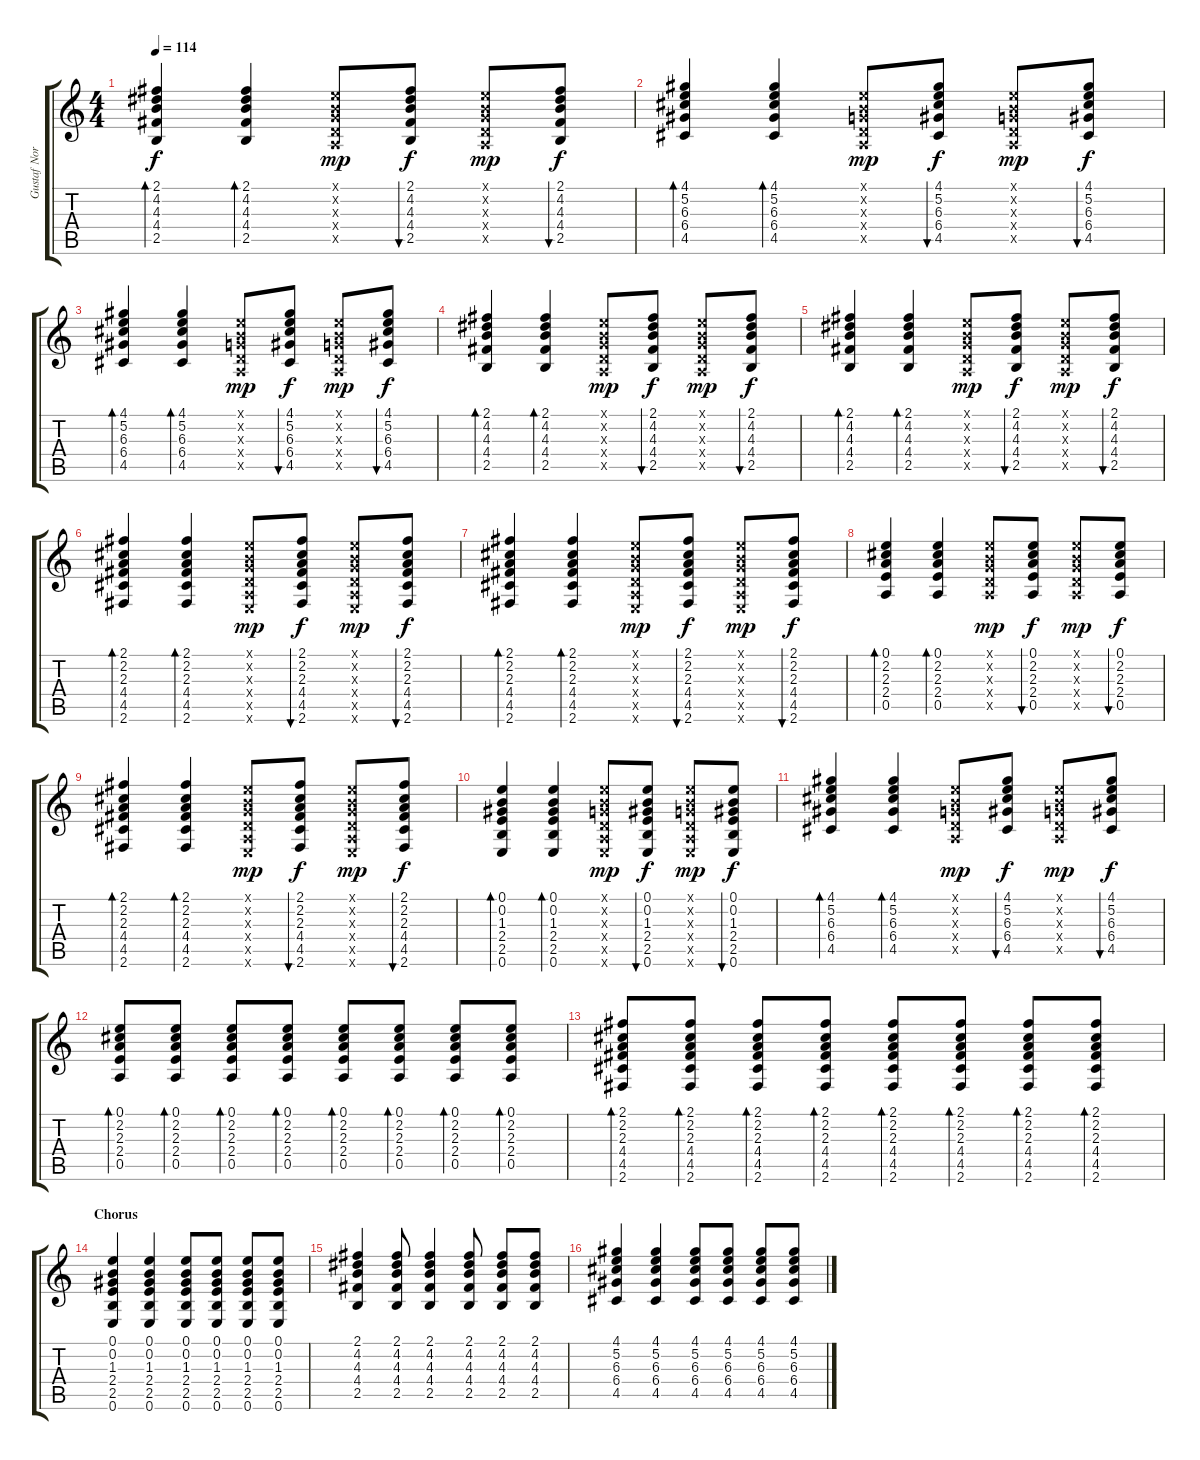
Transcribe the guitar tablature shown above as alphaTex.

\track ("Gustaf Norén - Rhythm Guitar" "Gustaf Nor") {instrument electricguitarclean}
\staff {score tabs}
\tuning (E4 B3 G3 D3 A2 E2) {hide}
\ts (4 4)
\tempo 114
\clef g2
\ks c
(2.1 4.2 4.3 4.4 2.5).4{bd 30 dy f} (2.1 4.2 4.3 4.4 2.5).4{bd 30} (0.1{x} 0.2{x} 0.3{x} 0.4{x} 0.5{x}).8{dy mp} (2.1 4.2 4.3 4.4 2.5).8{bu 30 dy f} (0.1{x} 0.2{x} 0.3{x} 0.4{x} 0.5{x}).8{dy mp} (2.1 4.2 4.3 4.4 2.5).8{bu 30 dy f} |
(4.1 5.2 6.3 6.4 4.5).4{bd 30} (4.1 5.2 6.3 6.4 4.5).4{bd 30} (0.1{x} 0.2{x} 0.3{x} 0.4{x} 0.5{x}).8{dy mp} (4.1 5.2 6.3 6.4 4.5).8{bu 30 dy f} (0.1{x} 0.2{x} 0.3{x} 0.4{x} 0.5{x}).8{dy mp} (4.1 5.2 6.3 6.4 4.5).8{bu 30 dy f} |
(4.1 5.2 6.3 6.4 4.5).4{bd 30} (4.1 5.2 6.3 6.4 4.5).4{bd 30} (0.1{x} 0.2{x} 0.3{x} 0.4{x} 0.5{x}).8{dy mp} (4.1 5.2 6.3 6.4 4.5).8{bu 30 dy f} (0.1{x} 0.2{x} 0.3{x} 0.4{x} 0.5{x}).8{dy mp} (4.1 5.2 6.3 6.4 4.5).8{bu 30 dy f} |
(2.1 4.2 4.3 4.4 2.5).4{bd 30} (2.1 4.2 4.3 4.4 2.5).4{bd 30} (0.1{x} 0.2{x} 0.3{x} 0.4{x} 0.5{x}).8{dy mp} (2.1 4.2 4.3 4.4 2.5).8{bu 30 dy f} (0.1{x} 0.2{x} 0.3{x} 0.4{x} 0.5{x}).8{dy mp} (2.1 4.2 4.3 4.4 2.5).8{bu 30 dy f} |
(2.1 4.2 4.3 4.4 2.5).4{bd 30} (2.1 4.2 4.3 4.4 2.5).4{bd 30} (0.1{x} 0.2{x} 0.3{x} 0.4{x} 0.5{x}).8{dy mp} (2.1 4.2 4.3 4.4 2.5).8{bu 30 dy f} (0.1{x} 0.2{x} 0.3{x} 0.4{x} 0.5{x}).8{dy mp} (2.1 4.2 4.3 4.4 2.5).8{bu 30 dy f} |
(2.1 2.2 2.3 4.4 4.5 2.6).4{bd 30} (2.1 2.2 2.3 4.4 4.5 2.6).4{bd 30} (0.1{x} 0.2{x} 0.3{x} 0.4{x} 0.5{x} 0.6{x}).8{dy mp} (2.1 2.2 2.3 4.4 4.5 2.6).8{bu 30 dy f} (0.1{x} 0.2{x} 0.3{x} 0.4{x} 0.5{x} 0.6{x}).8{dy mp} (2.1 2.2 2.3 4.4 4.5 2.6).8{bu 30 dy f} |
(2.1 2.2 2.3 4.4 4.5 2.6).4{bd 30} (2.1 2.2 2.3 4.4 4.5 2.6).4{bd 30} (0.1{x} 0.2{x} 0.3{x} 0.4{x} 0.5{x} 0.6{x}).8{dy mp} (2.1 2.2 2.3 4.4 4.5 2.6).8{bu 30 dy f} (0.1{x} 0.2{x} 0.3{x} 0.4{x} 0.5{x} 0.6{x}).8{dy mp} (2.1 2.2 2.3 4.4 4.5 2.6).8{bu 30 dy f} |
(0.1 2.2 2.3 2.4 0.5).4{bd 30} (0.1 2.2 2.3 2.4 0.5).4{bd 30} (0.1{x} 0.2{x} 0.3{x} 0.4{x} 0.5{x}).8{dy mp} (0.1 2.2 2.3 2.4 0.5).8{bu 30 dy f} (0.1{x} 0.2{x} 0.3{x} 0.4{x} 0.5{x}).8{dy mp} (0.1 2.2 2.3 2.4 0.5).8{bu 30 dy f} |
(2.1 2.2 2.3 4.4 4.5 2.6).4{bd 30} (2.1 2.2 2.3 4.4 4.5 2.6).4{bd 30} (0.1{x} 0.2{x} 0.3{x} 0.4{x} 0.5{x} 0.6{x}).8{dy mp} (2.1 2.2 2.3 4.4 4.5 2.6).8{bu 30 dy f} (0.1{x} 0.2{x} 0.3{x} 0.4{x} 0.5{x} 0.6{x}).8{dy mp} (2.1 2.2 2.3 4.4 4.5 2.6).8{bu 30 dy f} |
(0.1 0.2 1.3 2.4 2.5 0.6).4{bd 30} (0.1 0.2 1.3 2.4 2.5 0.6).4{bd 30} (0.1{x} 0.2{x} 0.3{x} 0.4{x} 0.5{x} 0.6{x}).8{dy mp} (0.1 0.2 1.3 2.4 2.5 0.6).8{bu 30 dy f} (0.1{x} 0.2{x} 0.3{x} 0.4{x} 0.5{x} 0.6{x}).8{dy mp} (0.1 0.2 1.3 2.4 2.5 0.6).8{bu 30 dy f} |
(4.1 5.2 6.3 6.4 4.5).4{bd 30} (4.1 5.2 6.3 6.4 4.5).4{bd 30} (0.1{x} 0.2{x} 0.3{x} 0.4{x} 0.5{x}).8{dy mp} (4.1 5.2 6.3 6.4 4.5).8{bu 30 dy f} (0.1{x} 0.2{x} 0.3{x} 0.4{x} 0.5{x}).8{dy mp} (4.1 5.2 6.3 6.4 4.5).8{bu 30 dy f} |
(0.1 2.2 2.3 2.4 0.5).8{bd 30} (0.1 2.2 2.3 2.4 0.5).8{bd 30} (0.1 2.2 2.3 2.4 0.5).8{bd 30} (0.1 2.2 2.3 2.4 0.5).8{bd 30} (0.1 2.2 2.3 2.4 0.5).8{bd 30} (0.1 2.2 2.3 2.4 0.5).8{bd 30} (0.1 2.2 2.3 2.4 0.5).8{bd 30} (0.1 2.2 2.3 2.4 0.5).8{bd 30} |
(2.1 2.2 2.3 4.4 4.5 2.6).8{bd 30} (2.1 2.2 2.3 4.4 4.5 2.6).8{bd 30} (2.1 2.2 2.3 4.4 4.5 2.6).8{bd 30} (2.1 2.2 2.3 4.4 4.5 2.6).8{bd 30} (2.1 2.2 2.3 4.4 4.5 2.6).8{bd 30} (2.1 2.2 2.3 4.4 4.5 2.6).8{bd 30} (2.1 2.2 2.3 4.4 4.5 2.6).8{bd 30} (2.1 2.2 2.3 4.4 4.5 2.6).8{bd 30} |
\section ("" "Chorus")
(0.1 0.2 1.3 2.4 2.5 0.6).4{volume 10 balance 14} (0.1 0.2 1.3 2.4 2.5 0.6).4 (0.1 0.2 1.3 2.4 2.5 0.6).8 (0.1 0.2 1.3 2.4 2.5 0.6).8 (0.1 0.2 1.3 2.4 2.5 0.6).8 (0.1 0.2 1.3 2.4 2.5 0.6).8 |
(2.1 4.2 4.3 4.4 2.5).4 (2.1 4.2 4.3 4.4 2.5).8 (2.1 4.2 4.3 4.4 2.5).4 (2.1 4.2 4.3 4.4 2.5).8 (2.1 4.2 4.3 4.4 2.5).8 (2.1 4.2 4.3 4.4 2.5).8 |
(4.1 5.2 6.3 6.4 4.5).4 (4.1 5.2 6.3 6.4 4.5).4 (4.1 5.2 6.3 6.4 4.5).8 (4.1 5.2 6.3 6.4 4.5).8 (4.1 5.2 6.3 6.4 4.5).8 (4.1 5.2 6.3 6.4 4.5).8
